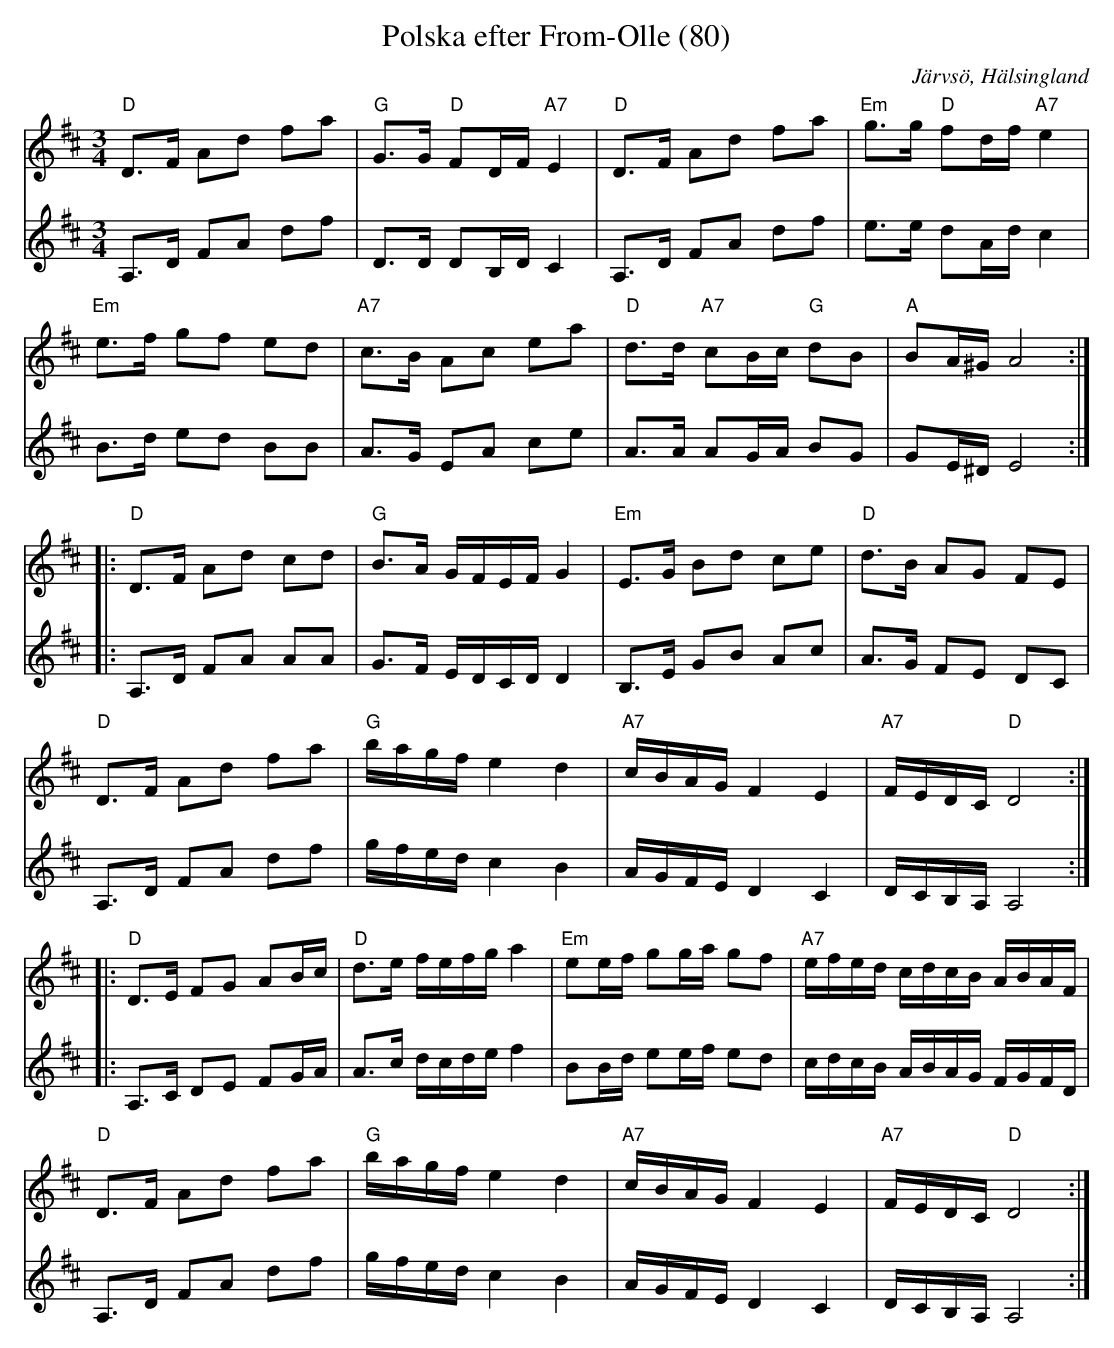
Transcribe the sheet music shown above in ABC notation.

X:1
T:Polska efter From-Olle (80)
O:Järvsö, Hälsingland
L:1/8
M:3/4
K:D
V:1
"D" D>F Ad fa |"G" G>G"D" FD/F/"A7" E2 |"D" D>F Ad fa |"Em" g>g"D" fd/f/"A7" e2 |
"Em" e>f gf ed |"A7" c>B Ac ea |"D" d>d"A7" cB/c/"G" dB |"A" BA/^G/ A4 ::
"D" D>F Ad cd | "G" B>A G/F/E/F/ G2 |"Em" E>G Bd ce |"D" d>B AG FE |
"D" D>F Ad fa | "G" b/a/g/f/ e2 d2 | "A7" c/B/A/G/ F2 E2 |"A7" F/E/D/C/"D" D4 ::
"D" D>E FG AB/c/ |"D" d>e f/e/f/g/ a2 | "Em" ee/f/ gg/a/ gf |"A7" e/f/e/d/ c/d/c/B/ A/B/A/F/ |
"D" D>F Ad fa |"G" b/a/g/f/ e2 d2 | "A7" c/B/A/G/ F2 E2 |"A7" F/E/D/C/"D" D4 :|
V:2
A,>D FA df | D>D DB,/D/ C2 | A,>D FA df | e>e dA/d/ c2 | B>d ed BB | A>G EA ce | A>A AG/A/ BG |
GE/^D/ E4 :: A,>D FA AA | G>F E/D/C/D/ D2 | B,>E GB Ac | A>G FE DC | A,>D FA df | g/f/e/d/ c2 B2 |
A/G/F/E/ D2 C2 | D/C/B,/A,/ A,4 :: A,>C DE FG/A/ | A>c d/c/d/e/ f2 | BB/d/ ee/f/ ed |
c/d/c/B/ A/B/A/G/ F/G/F/D/ | A,>D FA df | g/f/e/d/ c2 B2 | A/G/F/E/ D2 C2 | D/C/B,/A,/ A,4 :|
